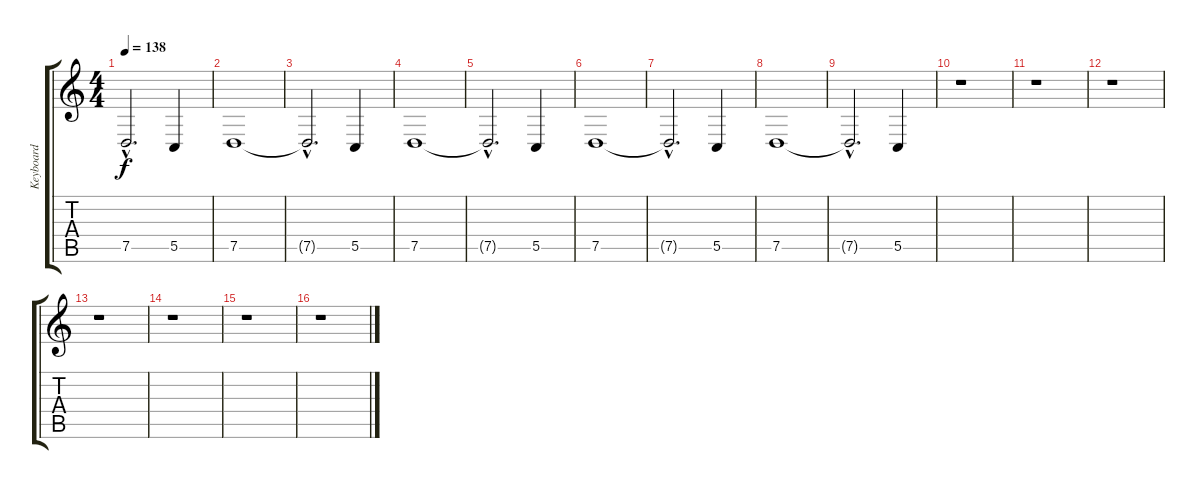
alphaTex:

\track ("Keyboard" "Keyboard") {instrument choiraahs}
\staff {score tabs}
\tuning (D4 A3 F3 C3 G2 D2) {hide}
\ts (4 4)
\tempo 138
\clef g2
\ks c
7.5{hac t}.2{d dy f} 5.5.4 |
7.5.1 |
7.5{hac t}.2{d} 5.5.4 |
7.5.1 |
7.5{hac t}.2{d} 5.5.4 |
7.5.1 |
7.5{hac t}.2{d} 5.5.4 |
7.5.1 |
7.5{hac t}.2{d} 5.5.4 |
r.1 |
r.1 |
r.1 |
r.1 |
r.1 |
r.1 |
r.1
